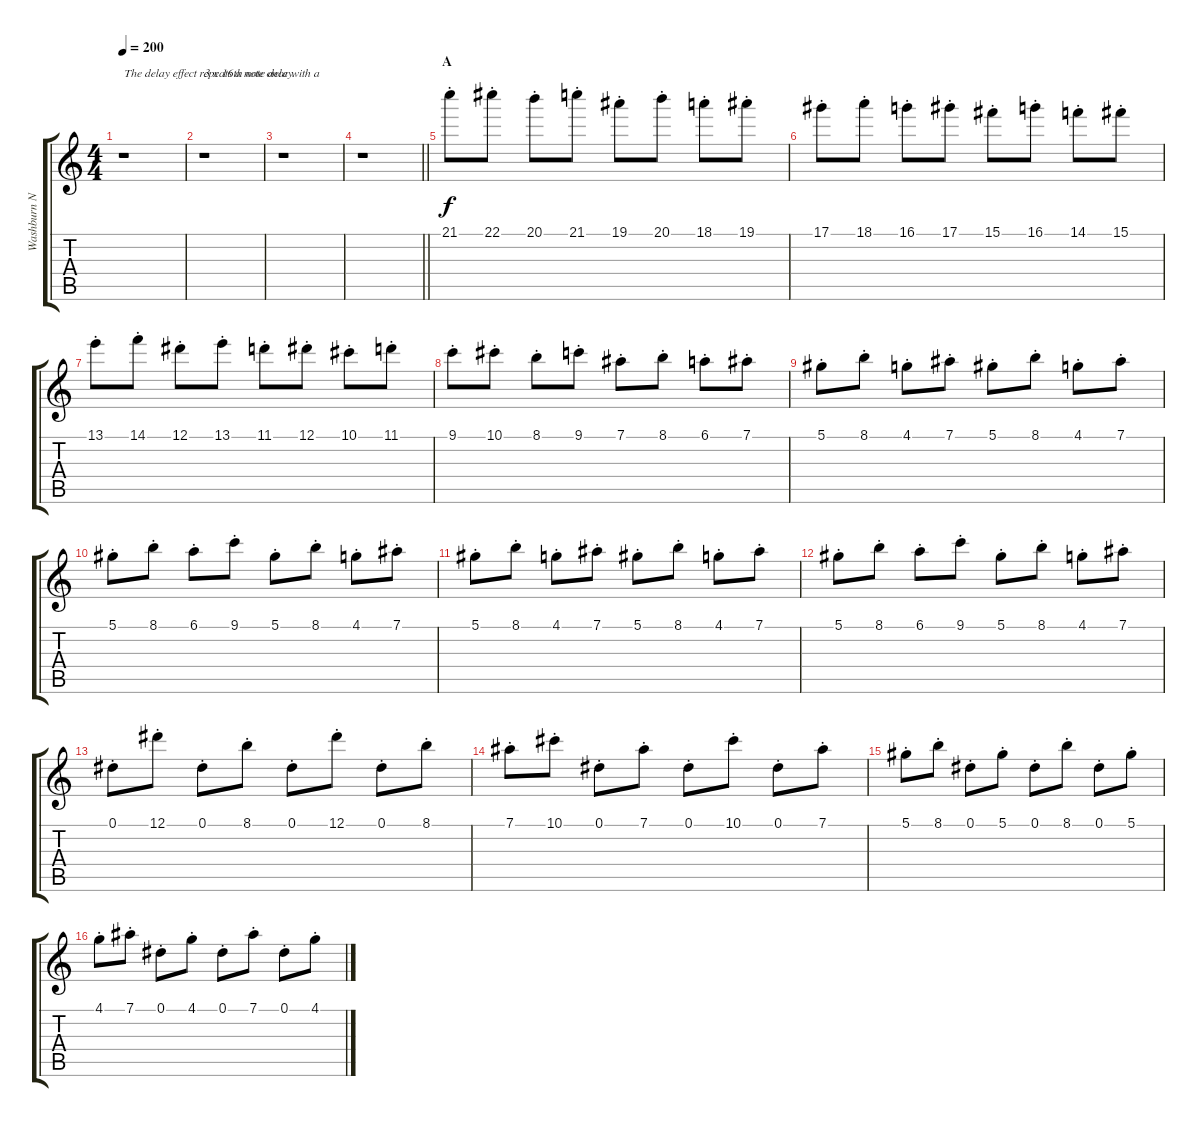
\track ("Washburn N4, Distorted" "Washburn N") {instrument overdrivenguitar}
\staff {score tabs}
\tuning (Eb4 Bb3 Gb3 Db3 Ab2 Eb2) {hide}
\ts (4 4)
\tempo 200
\clef g2
\ks c
r.1{txt "The delay effect repeats a note once with a" dy f instrument overdrivenguitar} |
r.1{txt "3 x 16th note delay."} |
r.1 |
\barLineRight lightlight
r.1 |
\section ("" "A")
21.1{st}.8 22.1{st}.8 20.1{st}.8 21.1{st}.8 19.1{st}.8 20.1{st}.8 18.1{st}.8 19.1{st}.8 |
17.1{st}.8 18.1{st}.8 16.1{st}.8 17.1{st}.8 15.1{st}.8 16.1{st}.8 14.1{st}.8 15.1{st}.8 |
13.1{st}.8 14.1{st}.8 12.1{st}.8 13.1{st}.8 11.1{st}.8 12.1{st}.8 10.1{st}.8 11.1{st}.8 |
9.1{st}.8 10.1{st}.8 8.1{st}.8 9.1{st}.8 7.1{st}.8 8.1{st}.8 6.1{st}.8 7.1{st}.8 |
5.1{st}.8 8.1{st}.8 4.1{st}.8 7.1{st}.8 5.1{st}.8 8.1{st}.8 4.1{st}.8 7.1{st}.8 |
5.1{st}.8 8.1{st}.8 6.1{st}.8 9.1{st}.8 5.1{st}.8 8.1{st}.8 4.1{st}.8 7.1{st}.8 |
5.1{st}.8 8.1{st}.8 4.1{st}.8 7.1{st}.8 5.1{st}.8 8.1{st}.8 4.1{st}.8 7.1{st}.8 |
5.1{st}.8 8.1{st}.8 6.1{st}.8 9.1{st}.8 5.1{st}.8 8.1{st}.8 4.1{st}.8 7.1{st}.8 |
0.1{st}.8 12.1{st}.8 0.1{st}.8 8.1{st}.8 0.1{st}.8 12.1{st}.8 0.1{st}.8 8.1{st}.8 |
7.1{st}.8 10.1{st}.8 0.1{st}.8 7.1{st}.8 0.1{st}.8 10.1{st}.8 0.1{st}.8 7.1{st}.8 |
5.1{st}.8 8.1{st}.8 0.1{st}.8 5.1{st}.8 0.1{st}.8 8.1{st}.8 0.1{st}.8 5.1{st}.8 |
4.1{st}.8 7.1{st}.8 0.1{st}.8 4.1{st}.8 0.1{st}.8 7.1{st}.8 0.1{st}.8 4.1{st}.8
